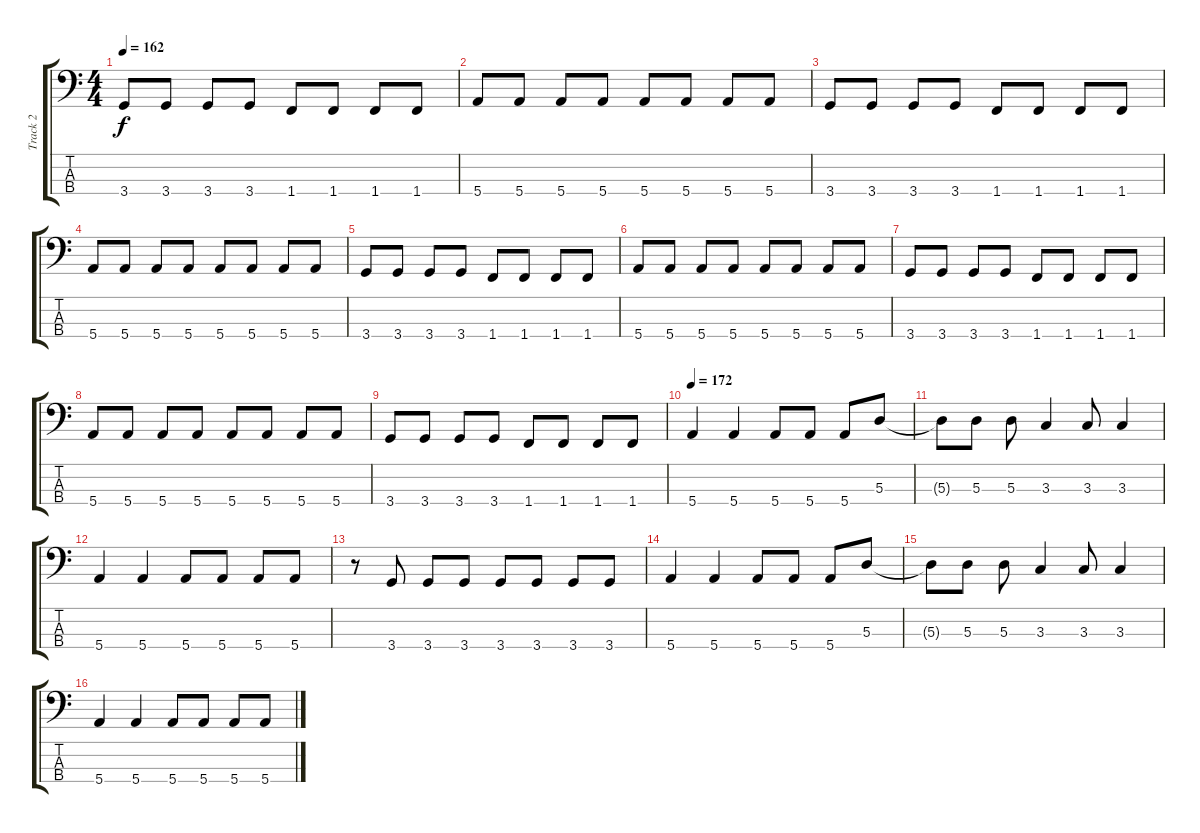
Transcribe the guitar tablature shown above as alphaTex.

\track ("Track 2" "Track 2") {instrument electricbasspick}
\staff {score tabs}
\tuning (G2 D2 A1 E1) {hide}
\ts (4 4)
\tempo 162
\clef f4
\ks c
3.4.8{dy f} 3.4.8 3.4.8 3.4.8 1.4.8 1.4.8 1.4.8 1.4.8 |
5.4.8 5.4.8 5.4.8 5.4.8 5.4.8 5.4.8 5.4.8 5.4.8 |
3.4.8 3.4.8 3.4.8 3.4.8 1.4.8 1.4.8 1.4.8 1.4.8 |
5.4.8 5.4.8 5.4.8 5.4.8 5.4.8 5.4.8 5.4.8 5.4.8 |
3.4.8 3.4.8 3.4.8 3.4.8 1.4.8 1.4.8 1.4.8 1.4.8 |
5.4.8 5.4.8 5.4.8 5.4.8 5.4.8 5.4.8 5.4.8 5.4.8 |
3.4.8 3.4.8 3.4.8 3.4.8 1.4.8 1.4.8 1.4.8 1.4.8 |
5.4.8 5.4.8 5.4.8 5.4.8 5.4.8 5.4.8 5.4.8 5.4.8 |
3.4.8 3.4.8 3.4.8 3.4.8 1.4.8 1.4.8 1.4.8 1.4.8 |
\tempo 172
5.4.4 5.4.4 5.4.8 5.4.8 5.4.8 5.3.8 |
5.3{t}.8 5.3.8 5.3.8 3.3.4 3.3.8 3.3.4 |
5.4.4 5.4.4 5.4.8 5.4.8 5.4.8 5.4.8 |
r.8 3.4.8 3.4.8 3.4.8 3.4.8 3.4.8 3.4.8 3.4.8 |
5.4.4 5.4.4 5.4.8 5.4.8 5.4.8 5.3.8 |
5.3{t}.8 5.3.8 5.3.8 3.3.4 3.3.8 3.3.4 |
5.4.4 5.4.4 5.4.8 5.4.8 5.4.8 5.4.8
